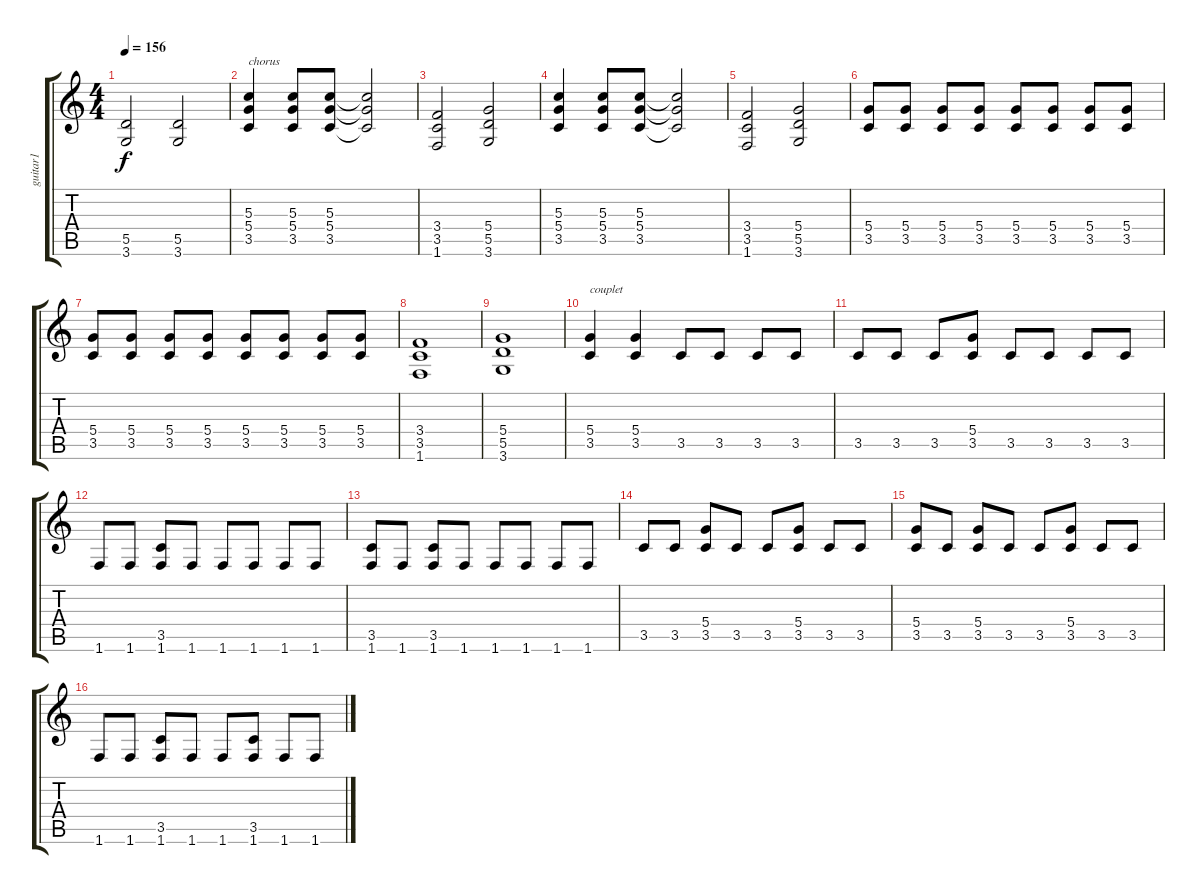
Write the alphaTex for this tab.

\track ("guitar1" "guitar1") {instrument overdrivenguitar}
\staff {score tabs}
\tuning (E4 B3 G3 D3 A2 E2) {hide}
\ts (4 4)
\tempo 156
\clef g2
\ks c
(5.5 3.6).2{dy f} (5.5 3.6).2 |
(5.3 5.4 3.5).4{txt "chorus"} (5.3 5.4 3.5).8 (5.3 5.4 3.5).8 (5.3{t} 5.4{t} 3.5{t}).2 |
(3.4 3.5 1.6).2 (5.4 5.5 3.6).2 |
(5.3 5.4 3.5).4 (5.3 5.4 3.5).8 (5.3 5.4 3.5).8 (5.3{t} 5.4{t} 3.5{t}).2 |
(3.4 3.5 1.6).2 (5.4 5.5 3.6).2 |
(5.4 3.5).8 (5.4 3.5).8 (5.4 3.5).8 (5.4 3.5).8 (5.4 3.5).8 (5.4 3.5).8 (5.4 3.5).8 (5.4 3.5).8 |
(5.4 3.5).8 (5.4 3.5).8 (5.4 3.5).8 (5.4 3.5).8 (5.4 3.5).8 (5.4 3.5).8 (5.4 3.5).8 (5.4 3.5).8 |
(3.4 3.5 1.6).1 |
(5.4 5.5 3.6).1 |
(5.4 3.5).4{txt "couplet"} (5.4 3.5).4 3.5.8 3.5.8 3.5.8 3.5.8 |
3.5.8 3.5.8 3.5.8 (5.4 3.5).8 3.5.8 3.5.8 3.5.8 3.5.8 |
1.6.8 1.6.8 (3.5 1.6).8 1.6.8 1.6.8 1.6.8 1.6.8 1.6.8 |
(3.5 1.6).8 1.6.8 (3.5 1.6).8 1.6.8 1.6.8 1.6.8 1.6.8 1.6.8 |
3.5.8 3.5.8 (5.4 3.5).8 3.5.8 3.5.8 (5.4 3.5).8 3.5.8 3.5.8 |
(5.4 3.5).8 3.5.8 (5.4 3.5).8 3.5.8 3.5.8 (5.4 3.5).8 3.5.8 3.5.8 |
1.6.8 1.6.8 (3.5 1.6).8 1.6.8 1.6.8 (3.5 1.6).8 1.6.8 1.6.8
